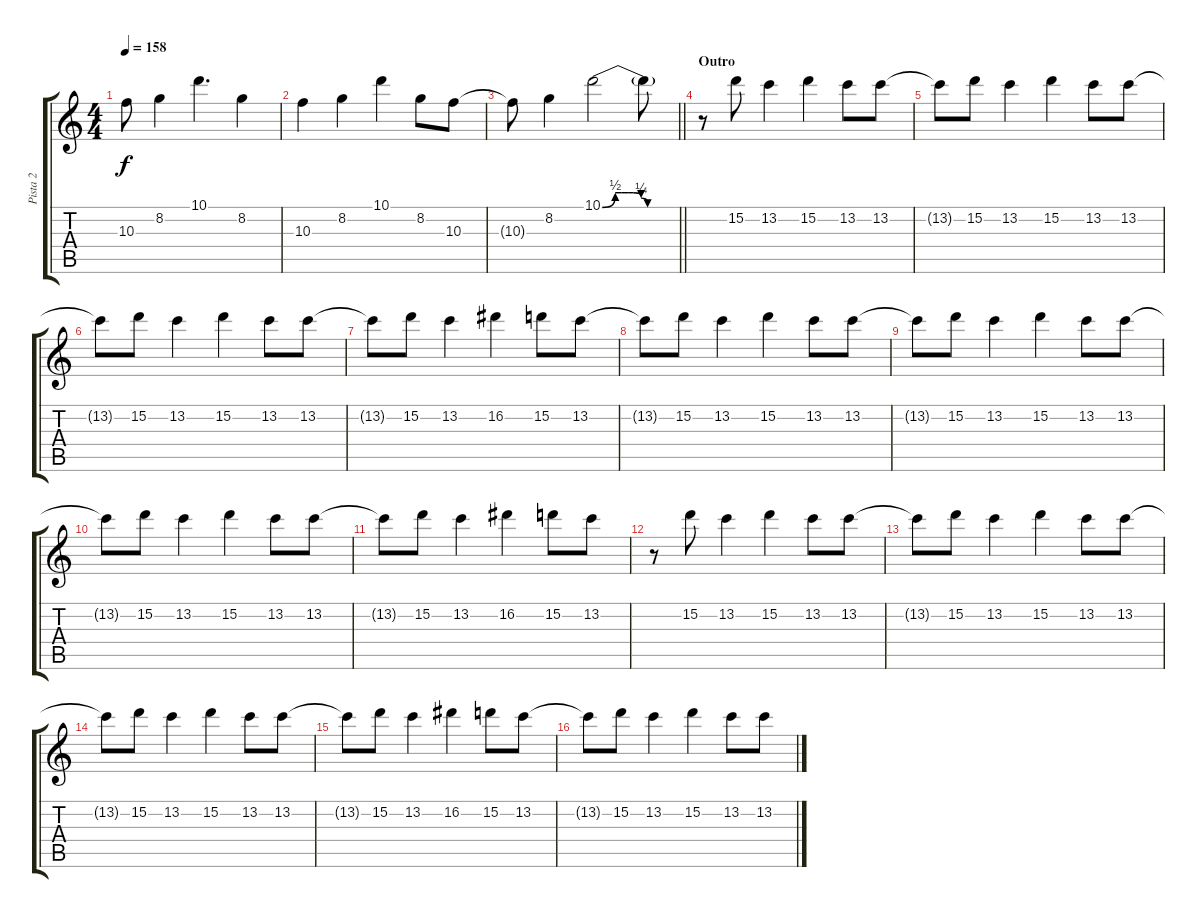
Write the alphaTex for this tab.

\track ("Pista 2" "Pista 2") {instrument overdrivenguitar}
\staff {score tabs}
\tuning (E4 B3 G3 D3 A2 E2) {hide}
\ts (4 4)
\tempo 158
\clef g2
\ks c
10.3{t}.8{dy f} 8.2.4 10.1.4{d} 8.2.4 |
10.3.4 8.2.4 10.1.4 8.2.8 10.3.8 |
\barLineRight lightlight
10.3{t}.8 8.2.4 10.1{be (custom 0 0 10 2 15 2 20 2 24 2 30 1 35 0 60 0)}.2 10.1{t}.8 |
\section ("" "Outro")
r.8 15.2.8 13.2.4 15.2.4 13.2.8 13.2.8 |
13.2{t}.8 15.2.8 13.2.4 15.2.4 13.2.8 13.2.8 |
13.2{t}.8 15.2.8 13.2.4 15.2.4 13.2.8 13.2.8 |
13.2{t}.8 15.2.8 13.2.4 16.2.4 15.2.8 13.2.8 |
13.2{t}.8 15.2.8 13.2.4 15.2.4 13.2.8 13.2.8 |
13.2{t}.8 15.2.8 13.2.4 15.2.4 13.2.8 13.2.8 |
13.2{t}.8 15.2.8 13.2.4 15.2.4 13.2.8 13.2.8 |
13.2{t}.8 15.2.8 13.2.4 16.2.4 15.2.8 13.2.8 |
r.8 15.2.8 13.2.4 15.2.4 13.2.8 13.2.8 |
13.2{t}.8 15.2.8 13.2.4 15.2.4 13.2.8 13.2.8 |
13.2{t}.8 15.2.8 13.2.4 15.2.4 13.2.8 13.2.8 |
13.2{t}.8 15.2.8 13.2.4 16.2.4 15.2.8 13.2.8 |
13.2{t}.8 15.2.8 13.2.4 15.2.4 13.2.8 13.2.8
